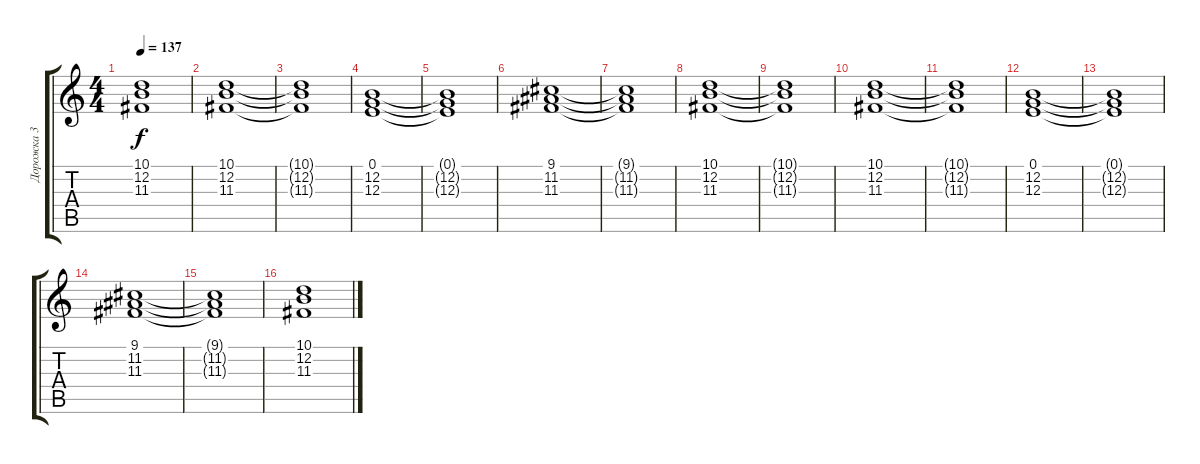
\track ("Дорожка 3" "Дорожка 3") {instrument synthstrings2}
\staff {score tabs}
\tuning (E4 B3 G3 D3 A2 E2) {hide}
\ts (4 4)
\tempo 137
\clef g2
\ks c
(10.1{t} 12.2{t} 11.3{t}).1{dy f} |
(10.1 12.2 11.3).1 |
(10.1{t} 12.2{t} 11.3{t}).1 |
(0.1 12.2 12.3).1 |
(0.1{t} 12.2{t} 12.3{t}).1 |
(9.1 11.2 11.3).1 |
(9.1{t} 11.2{t} 11.3{t}).1 |
(10.1 12.2 11.3).1 |
(10.1{t} 12.2{t} 11.3{t}).1 |
(10.1 12.2 11.3).1 |
(10.1{t} 12.2{t} 11.3{t}).1 |
(0.1 12.2 12.3).1 |
(0.1{t} 12.2{t} 12.3{t}).1 |
(9.1 11.2 11.3).1 |
(9.1{t} 11.2{t} 11.3{t}).1 |
(10.1 12.2 11.3).1
